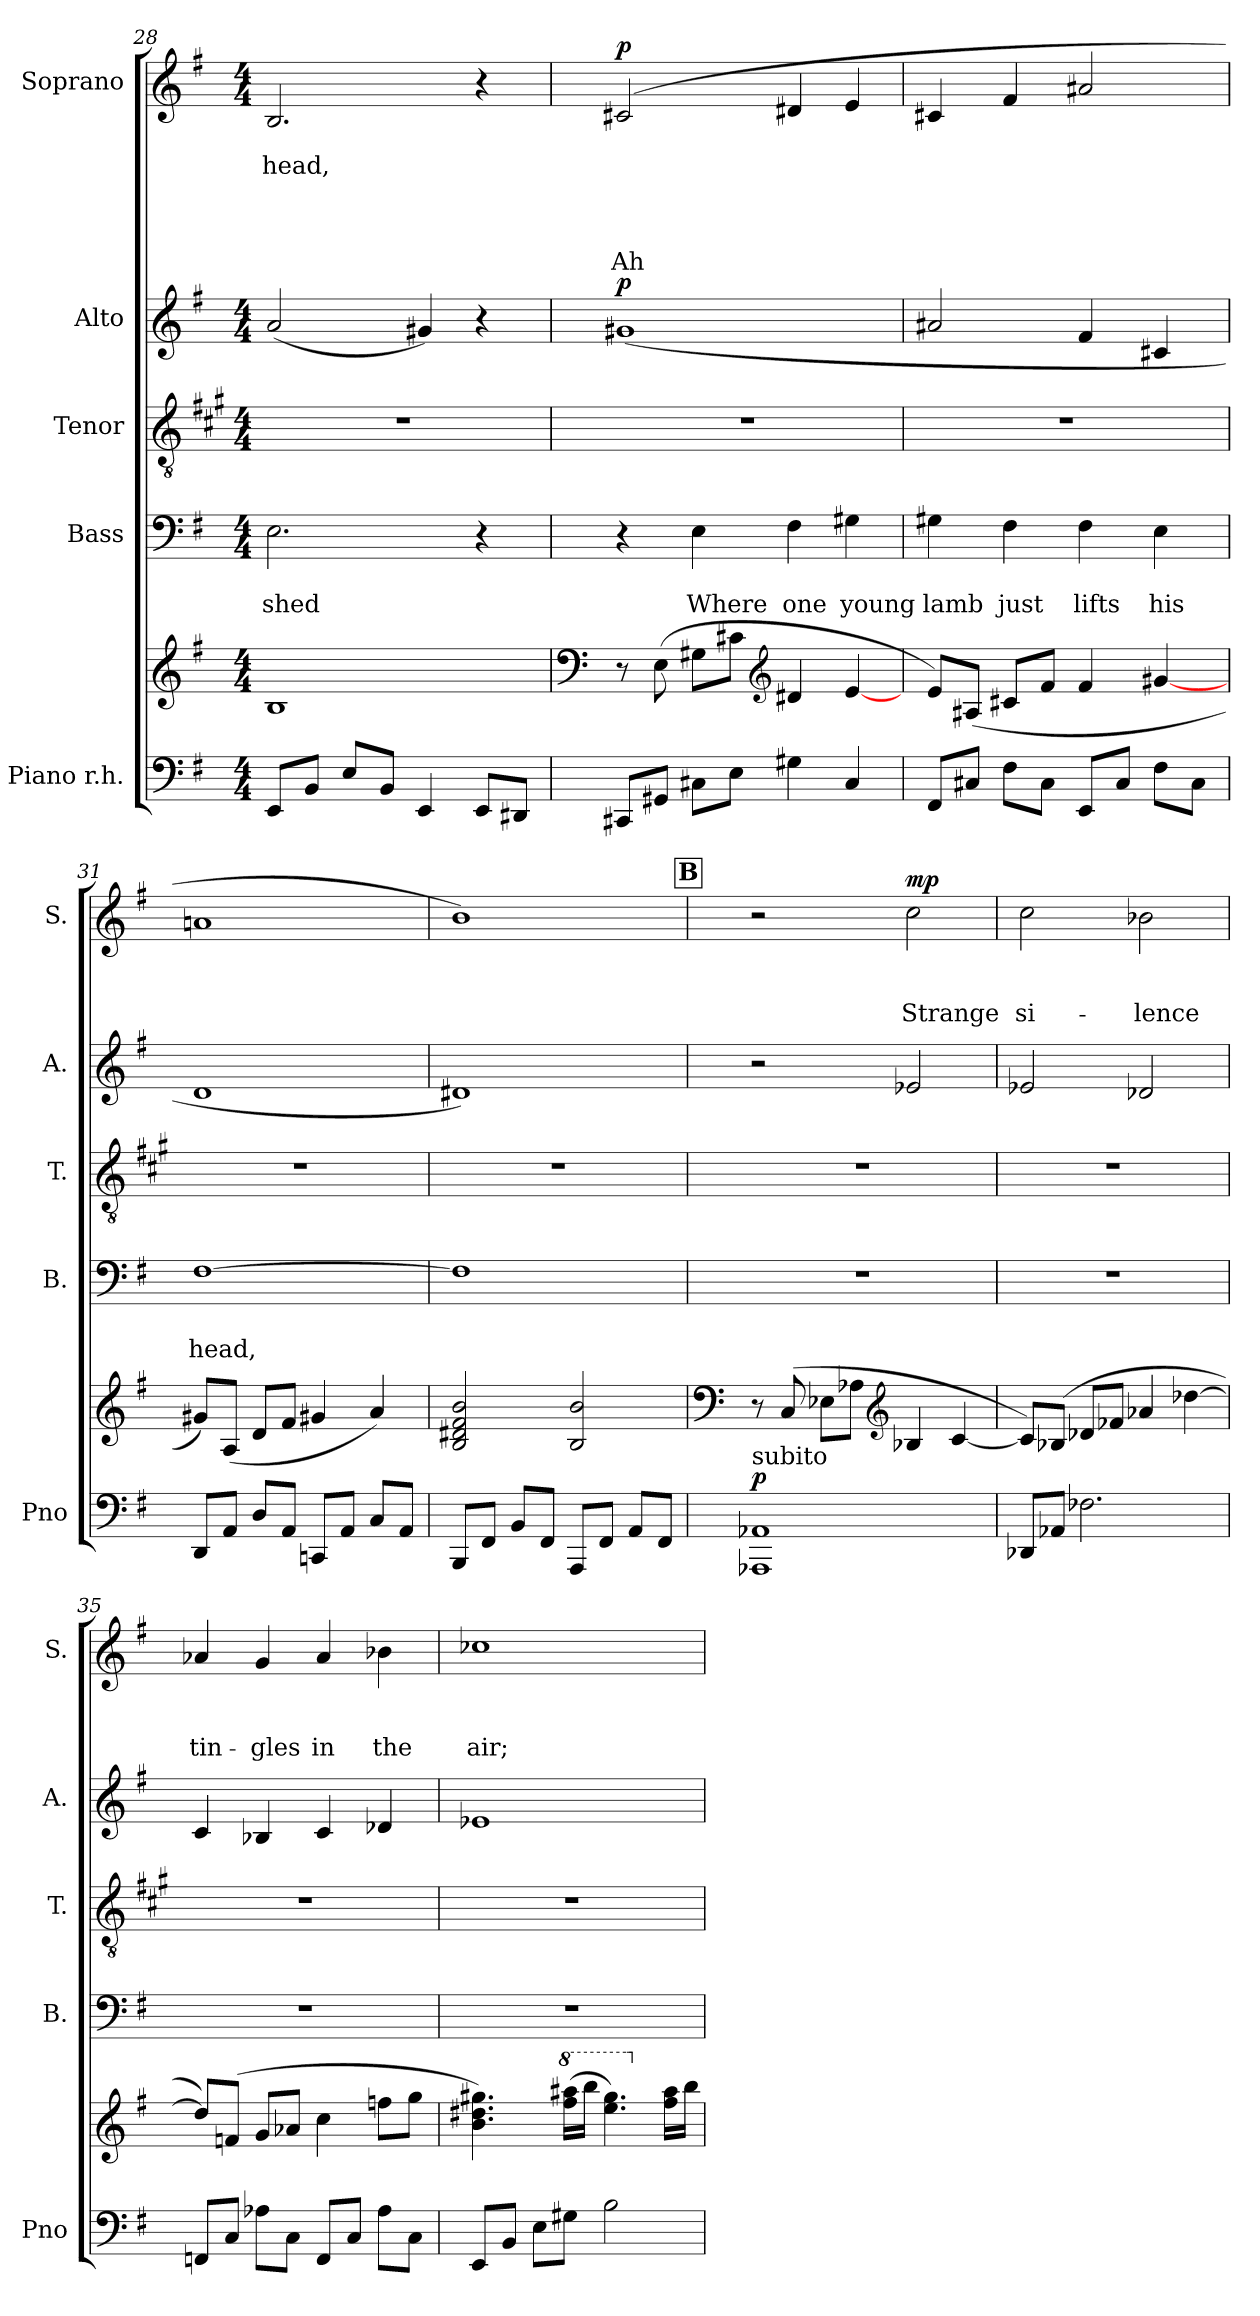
**kern	**kern	**dynam	**kern	**text	**text	**kern	**kern	**dynam	**kern	**text	**text	**text	**text	**text	**text	**dynam
*part5	*part5	*part5	*part4	*part4	*part4	*part3	*part2	*part2	*part1	*part1	*part1	*part1	*part1	*part1	*part1	*part1
*staff6	*staff5	*staff5/6	*staff4	*staff4	*staff4	*staff3	*staff2	*staff2	*staff1	*staff1	*staff1	*staff1	*staff1	*staff1	*staff1	*staff1
*I"Piano r.h.	*	*	*I"Bass	*	*	*I"Tenor	*I"Alto	*	*I"Soprano	*	*	*	*	*	*	*
*I'Pno	*	*	*I'B.	*	*	*I'T.	*I'A.	*	*I'S.	*	*	*	*	*	*	*
*clefF4	*clefG2	*	*clefF4	*	*	*clefGv2	*clefG2	*	*clefG2	*	*	*	*	*	*	*
*	*	*	*	*	*	*ITrd1c2	*	*	*	*	*	*	*	*	*	*
*k[f#]	*k[f#]	*	*k[f#]	*	*	*k[f#]	*k[f#]	*	*k[f#]	*	*	*	*	*	*	*
*G:	*G:	*	*G:	*	*	*G:	*G:	*	*G:	*	*	*	*	*	*	*
*M4/4	*M4/4	*	*M4/4	*	*	*M4/4	*M4/4	*	*M4/4	*	*	*	*	*	*	*
=28	=28	=28	=28	=28	=28	=28	=28	=28	=28	=28	=28	=28	=28	=28	=28	=28
!	!	!	!	!	!LO:LY:b	!	!	!	!	!	!LO:LY:b	!	!	!	!	!
8EE/L	1B	.	2.E\	.	shed	1r	(<2a/	.	2.B/	.	head,	.	.	.	.	.
8BB/J	.	.	.	.	.	.	.	.	.	.	.	.	.	.	.	.
8E/L	.	.	.	.	.	.	.	.	.	.	.	.	.	.	.	.
8BB/J	.	.	.	.	.	.	.	.	.	.	.	.	.	.	.	.
4EE/	.	.	.	.	.	.	4g#X/)	.	.	.	.	.	.	.	.	.
8EE/L	.	.	4r	.	.	.	4r	.	4r	.	.	.	.	.	.	.
8DD#X/J	.	.	.	.	.	.	.	.	.	.	.	.	.	.	.	.
=29	=29	=29	=29	=29	=29	=29	=29	=29	=29	=29	=29	=29	=29	=29	=29	=29
*	*clefF4	*	*	*	*	*	*	*	*	*	*	*	*	*	*	*
!	!	!	!	!	!	!	!	!LO:DY:a	!	!	!	!	!	!	!LO:LY:b	!LO:DY:a
8CC#X/L	8r	.	4r	.	.	1r	(<1g#X	p	(>2c#X/	.	.	.	.	.	Ah	p
8GG#X/J	(>8E\	.	.	.	.	.	.	.	.	.	.	.	.	.	.	.
!	!	!	!	!	!LO:LY:b	!	!	!	!	!	!	!	!	!	!	!
8C#X\L	8G#X\L	.	4E\	.	Where	.	.	.	.	.	.	.	.	.	.	.
8E\J	8c#X\J	.	.	.	.	.	.	.	.	.	.	.	.	.	.	.
*	*clefG2	*	*	*	*	*	*	*	*	*	*	*	*	*	*	*
!	!	!	!	!	!LO:LY:b	!	!	!	!	!	!	!	!	!	!	!
4G#X\	4d#X/	.	4F#\	.	one	.	.	.	4d#X/	.	.	.	.	.	.	.
!	!	!	!	!	!LO:LY:b	!	!	!	!	!	!	!	!	!	!	!
4C#/	[4e/	.	4G#X\	.	young	.	.	.	4e/	.	.	.	.	.	.	.
=30	=30	=30	=30	=30	=30	=30	=30	=30	=30	=30	=30	=30	=30	=30	=30	=30
!	!	!	!	!	!LO:LY:b	!	!	!	!	!	!	!	!	!	!	!
8FF#/L	8e/L)	.	4G#X\	.	lamb	1r	2a#X/	.	4c#X/	.	.	.	.	.	.	.
8C#X/J	(<8A#X/J	.	.	.	.	.	.	.	.	.	.	.	.	.	.	.
!	!	!	!	!	!LO:LY:b	!	!	!	!	!	!	!	!	!	!	!
8F#\L	8c#X/L	.	4F#\	.	just	.	.	.	4f#/	.	.	.	.	.	.	.
8C#\J	8f#/J	.	.	.	.	.	.	.	.	.	.	.	.	.	.	.
!	!	!	!	!	!LO:LY:b	!	!	!	!	!	!	!	!	!	!	!
8EE/L	4f#/	.	4F#\	.	lifts	.	4f#/	.	2a#X/	.	.	.	.	.	.	.
8C#/J	.	.	.	.	.	.	.	.	.	.	.	.	.	.	.	.
!	!	!	!	!	!LO:LY:b	!	!	!	!	!	!	!	!	!	!	!
8F#\L	[4g#X/	.	4E\	.	his	.	4c#X/	.	.	.	.	.	.	.	.	.
8C#\J	.	.	.	.	.	.	.	.	.	.	.	.	.	.	.	.
=31	=31	=31	=31	=31	=31	=31	=31	=31	=31	=31	=31	=31	=31	=31	=31	=31
!	!	!	!	!	!LO:LY:b	!	!	!	!	!	!	!	!	!	!	!
8DD/L	8g#/L)	.	[1F#	.	head,	1r	1d	.	1an	.	.	.	.	.	.	.
8AA/J	(<8A/J	.	.	.	.	.	.	.	.	.	.	.	.	.	.	.
8D/L	8d/L	.	.	.	.	.	.	.	.	.	.	.	.	.	.	.
8AA/J	8f#/J	.	.	.	.	.	.	.	.	.	.	.	.	.	.	.
8CCn/L	4g#X/	.	.	.	.	.	.	.	.	.	.	.	.	.	.	.
8AA/J	.	.	.	.	.	.	.	.	.	.	.	.	.	.	.	.
8C/L	4a/)	.	.	.	.	.	.	.	.	.	.	.	.	.	.	.
8AA/J	.	.	.	.	.	.	.	.	.	.	.	.	.	.	.	.
!!LO:PB:g=z
=32	=32	=32	=32	=32	=32	=32	=32	=32	=32	=32	=32	=32	=32	=32	=32	=32
8BBB/L	2B/ 2d#X/ 2f#/ 2b/	.	1F#]	.	.	1r	1d#X)	.	1b)	.	.	.	.	.	.	.
8FF#/J	.	.	.	.	.	.	.	.	.	.	.	.	.	.	.	.
8BB/L	.	.	.	.	.	.	.	.	.	.	.	.	.	.	.	.
8FF#/J	.	.	.	.	.	.	.	.	.	.	.	.	.	.	.	.
8AAA/L	2B/ 2b/	.	.	.	.	.	.	.	.	.	.	.	.	.	.	.
8FF#/J	.	.	.	.	.	.	.	.	.	.	.	.	.	.	.	.
8AA/L	.	.	.	.	.	.	.	.	.	.	.	.	.	.	.	.
8FF#/J	.	.	.	.	.	.	.	.	.	.	.	.	.	.	.	.
!!LO:REH:place=s1:a:fs=11:t=B
=33	=33	=33	=33	=33	=33	=33	=33	=33	=33	=33	=33	=33	=33	=33	=33	=33
*	*clefF4	*	*	*	*	*	*	*	*	*	*	*	*	*	*	*
!LO:TX:a:t=subito	!	!	!	!	!	!	!	!	!	!	!	!	!	!	!	!
!	!	!LO:DY:a=2	!	!	!	!	!	!	!	!	!	!	!	!	!	!
1AAA-X 1AA-X	8r	p	1r	.	.	1r	2r	.	2r	.	.	.	.	.	.	.
.	(>8C/	.	.	.	.	.	.	.	.	.	.	.	.	.	.	.
.	8E-X\L	.	.	.	.	.	.	.	.	.	.	.	.	.	.	.
.	8A-X\J	.	.	.	.	.	.	.	.	.	.	.	.	.	.	.
*	*clefG2	*	*	*	*	*	*	*	*	*	*	*	*	*	*	*
!	!	!	!	!	!	!	!	!	!	!	!	!LO:LY:b	!	!	!	!LO:DY:a
.	4B-X/	.	.	.	.	.	2e-X/	.	2cc\	.	.	Strange	.	.	.	mp
.	[4c/	.	.	.	.	.	.	.	.	.	.	.	.	.	.	.
=34	=34	=34	=34	=34	=34	=34	=34	=34	=34	=34	=34	=34	=34	=34	=34	=34
!	!	!	!	!	!	!	!	!	!	!	!	!LO:LY:b	!	!	!	!
8DD-X/L	8c/L])	.	1r	.	.	1r	2e-X/	.	2cc\	.	.	si-	.	.	.	.
8AA-X/J	(>8B-X/J	.	.	.	.	.	.	.	.	.	.	.	.	.	.	.
2.F-X\	8d-X/L	.	.	.	.	.	.	.	.	.	.	.	.	.	.	.
.	8f-X/J	.	.	.	.	.	.	.	.	.	.	.	.	.	.	.
!	!	!	!	!	!	!	!	!	!	!	!	!LO:LY:b	!	!	!	!
.	4a-X/	.	.	.	.	.	2d-X/	.	2b-X\	.	.	-lence	.	.	.	.
.	[4dd-X\	.	.	.	.	.	.	.	.	.	.	.	.	.	.	.
=35	=35	=35	=35	=35	=35	=35	=35	=35	=35	=35	=35	=35	=35	=35	=35	=35
!	!	!	!	!	!	!	!	!	!	!	!	!LO:LY:b	!	!	!	!
8FFn/L	8dd-/L])	.	1r	.	.	1r	4c/	.	4a-X/	.	.	tin-	.	.	.	.
8C/J	(>8fn/J	.	.	.	.	.	.	.	.	.	.	.	.	.	.	.
!	!	!	!	!	!	!	!	!	!	!	!	!LO:LY:b	!	!	!	!
8A-X\L	8g/L	.	.	.	.	.	4B-X/	.	4g/	.	.	-gles	.	.	.	.
8C\J	8a-X/J	.	.	.	.	.	.	.	.	.	.	.	.	.	.	.
!	!	!	!	!	!	!	!	!	!	!	!	!LO:LY:b	!	!	!	!
8FF/L	4cc\	.	.	.	.	.	4c/	.	4a-/	.	.	in	.	.	.	.
8C/J	.	.	.	.	.	.	.	.	.	.	.	.	.	.	.	.
!	!	!	!	!	!	!	!	!	!	!	!	!LO:LY:b	!	!	!	!
8A-\L	8ffn\L	.	.	.	.	.	4d-X/	.	4b-X\	.	.	the	.	.	.	.
8C\J	8gg\J	.	.	.	.	.	.	.	.	.	.	.	.	.	.	.
=36	=36	=36	=36	=36	=36	=36	=36	=36	=36	=36	=36	=36	=36	=36	=36	=36
!	!	!	!	!	!	!	!	!	!	!	!	!LO:LY:b	!	!	!	!
8EE/L	4.b\ 4.dd#X\ 4.gg#X\)	.	1r	.	.	1r	1e-X	.	1cc-X	.	.	air;	.	.	.	.
8BB/J	.	.	.	.	.	.	.	.	.	.	.	.	.	.	.	.
8E\L	.	.	.	.	.	.	.	.	.	.	.	.	.	.	.	.
*	*8va	*	*	*	*	*	*	*	*	*	*	*	*	*	*	*
8G#X\J	(>16fff#\ 16aaa#X\LL	.	.	.	.	.	.	.	.	.	.	.	.	.	.	.
.	16bbb\JJ	.	.	.	.	.	.	.	.	.	.	.	.	.	.	.
2B\	4.eee\ 4.ggg#\)	.	.	.	.	.	.	.	.	.	.	.	.	.	.	.
*	*X8va	*	*	*	*	*	*	*	*	*	*	*	*	*	*	*
.	16ff#\ 16aa#\LL	.	.	.	.	.	.	.	.	.	.	.	.	.	.	.
.	16bb\JJ	.	.	.	.	.	.	.	.	.	.	.	.	.	.	.
=	=	=	=	=	=	=	=	=	=	=	=	=	=	=	=	=
*-	*-	*-	*-	*-	*-	*-	*-	*-	*-	*-	*-	*-	*-	*-	*-	*-
